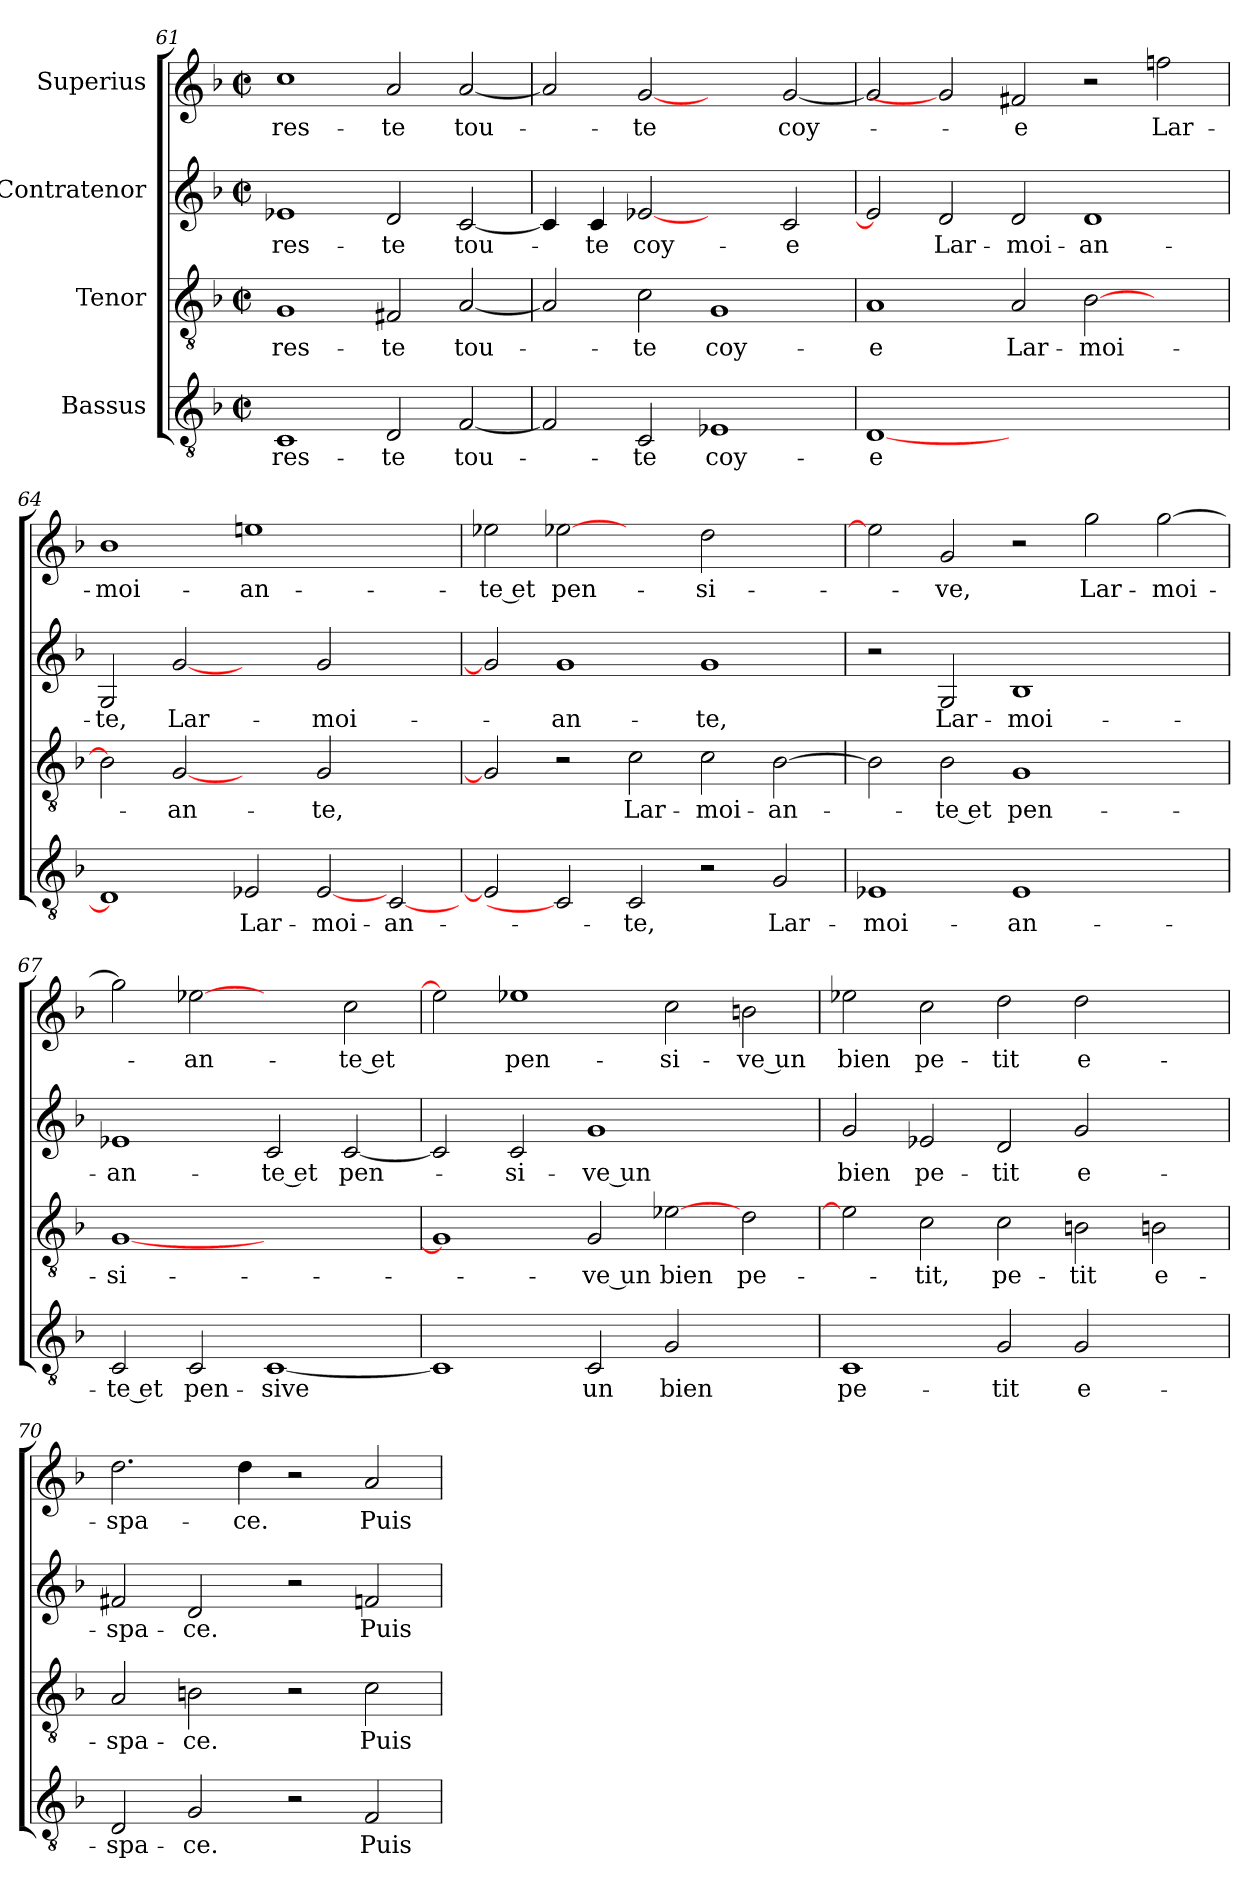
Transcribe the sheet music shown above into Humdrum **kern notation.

**kern	**text	**kern	**text	**kern	**text	**kern	**text
*part4	*part4	*part3	*part3	*part2	*part2	*part1	*part1
*staff4	*staff4	*staff3	*staff3	*staff2	*staff2	*staff1	*staff1
*I"Bassus	*	*I"Tenor	*	*I"Contratenor	*	*I"Superius	*
*clefGv2	*	*clefGv2	*	*clefG2	*	*clefG2	*
*k[b-]	*	*k[b-]	*	*k[b-]	*	*k[b-]	*
*F:	*	*F:	*	*F:	*	*F:	*
*M2/2	*	*M2/2	*	*M2/2	*	*M2/2	*
*met(c|)	*	*met(c|)	*	*met(c|)	*	*met(c|)	*
=61	=61	=61	=61	=61	=61	=61	=61
1C/	-res-	1G/	-res-	1e-X/	-res-	1cc\	-res-
2D/	-te	2F#X/	-te	2d/	-te	2a/	-te
[2F/	tou-	[2A/	tou-	[2c/	tou-	[2a/	tou-
!!LO:PB:g=z
=62	=62	=62	=62	=62	=62	=62	=62
2F/]	.	2A/]	.	4c/]	.	2a/]	.
.	.	.	.	4c/	-te	.	.
2C/	-te	2c\	-te	[2e-X/	coy-	[2g/	-te
1E-X/	coy-	1G/	coy-	2ryy	.	2ryy	.
.	.	.	.	2c/	-e	[2g/	coy-
=63	=63	=63	=63	=63	=63	=63	=63
[1D/	-e	1A/	-e	2e-/]	.	2g/]	.
.	.	.	.	2d/	Lar-	2g/]	.
1.ryy	.	2A/	Lar-	2d/	-moi-	2f#X/	-e
.	.	[2B-\	-moi-	1d/	-an-	2r	.
.	.	2ryy	.	.	.	2ffn\	Lar-
=64	=64	=64	=64	=64	=64	=64	=64
1D/]	.	2B-\]	.	2G/	-te,	1b-\	-moi-
.	.	[2G/	-an-	[2g/	Lar-	.	.
2E-X/	Lar-	2ryy	.	2ryy	.	1een\	-an-
[2E-/	-moi-	2G/	-te,	2g/	-moi-	.	.
[2C/	-an-	2ryy	.	2ryy	.	2ryy	.
=65	=65	=65	=65	=65	=65	=65	=65
2E-/]	.	2G/]	.	2g/]	.	2ee-X\	-te et
2C/]	.	2r	.	1g/	-an-	[2ee-X\	pen-
2C/	-te,	2c\	Lar-	.	.	2ryy	.
2r	.	2c\	-moi-	1g/	-te,	2dd\	-si-
2G/	Lar-	[2B-\	-an-	.	.	2ryy	.
=66	=66	=66	=66	=66	=66	=66	=66
1E-X/	-moi-	2B-\]	.	2r	.	2ee-\]	.
.	.	2B-\	-te et	2G/	Lar-	2g/	-ve,
1E-/	-an-	1G/	pen-	1B-/	-moi-	2r	.
.	.	.	.	.	.	2gg\	Lar-
2ryy	.	2ryy	.	2ryy	.	[2gg\	-moi-
!!LO:LB:g=z
=67	=67	=67	=67	=67	=67	=67	=67
2C/	-te et	[1G/	-si-	1e-X/	-an-	2gg\]	.
2C/	pen-	.	.	.	.	[2ee-X\	-an-
[1C/	-sive	1ryy	.	2c/	-te et	2ryy	.
.	.	.	.	[2c/	pen-	2cc\	-te et
=68	=68	=68	=68	=68	=68	=68	=68
1C/]	.	1G/]	.	2c/]	.	2ee-\]	.
.	.	.	.	2c/	-si-	1ee-X\	pen-
2C/	un	2G/	-ve un	1g/	-ve un	.	.
2G/	bien	[2e-X\	bien	.	.	2cc\	-si-
2ryy	.	2d\	pe-	2ryy	.	2bn\	-ve un
=69	=69	=69	=69	=69	=69	=69	=69
1C/	pe-	2e-\]	.	2g/	bien	2ee-X\	bien
.	.	2c\	-tit,	2e-X/	pe-	2cc\	pe-
2G/	-tit	2c\	pe-	2d/	-tit	2dd\	-tit
2G/	e-	2Bn\	-tit	2g/	e-	2dd\	e-
2ryy	.	2Bn\	e-	2ryy	.	2ryy	.
=70	=70	=70	=70	=70	=70	=70	=70
2D/	-spa-	2A/	-spa-	2f#X/	-spa-	2.dd\	-spa-
2G/	-ce.	2Bn\	-ce.	2d/	-ce.	.	.
.	.	.	.	.	.	4dd\	-ce.
2r	.	2r	.	2r	.	2r	.
2F/	Puis	2c\	Puis	2f/	Puis	2a/	Puis
=	=	=	=	=	=	=	=
*-	*-	*-	*-	*-	*-	*-	*-
